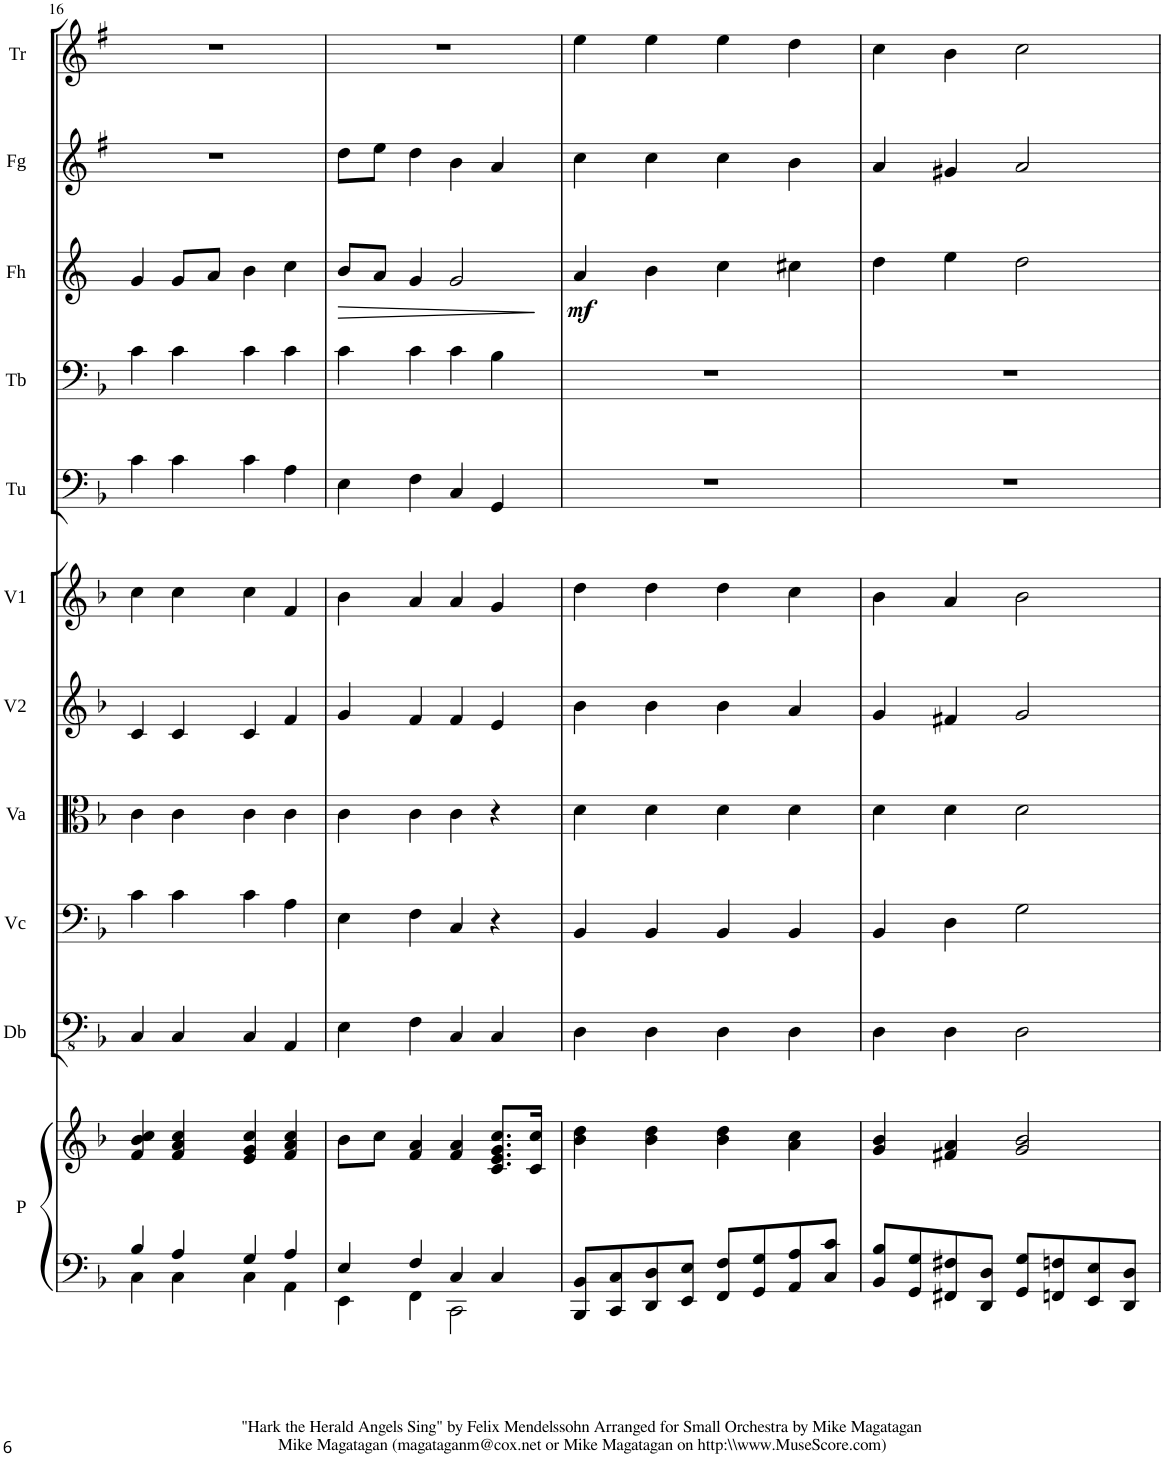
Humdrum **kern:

**kern	**kern	**kern	**kern	**kern	**kern	**kern	**kern	**kern	**kern	**dynam	**kern	**kern
*part11	*part11	*part10	*part9	*part8	*part7	*part6	*part5	*part4	*part3	*part3	*part2	*part1
*staff12	*staff11	*staff10	*staff9	*staff8	*staff7	*staff6	*staff5	*staff4	*staff3	*staff3	*staff2	*staff1
*I"Piano	*	*I"Bass	*I"Cello	*I"Viola	*I"Violin 2	*I"Violin 1	*I"F Tuba	*I"Trombone	*I"French Horn	*	*I"Flugelhorn	*I"Bb Trumpet
*I'P	*	*	*	*I'Va	*I'V2	*I'V1	*I'Tu	*I'Tb	*I'Fh	*	*I'Fg	*I'Tr
!!LO:PB:g=z
*clefF4	*clefG2	*clefFv4	*clefF4	*clefC3	*clefG2	*clefG2	*clefF4	*clefF4	*clefG2	*	*clefG2	*clefG2
*	*	*	*	*	*	*	*	*	*Trd4c7	*	*Trd1c2	*Trd1c2
*k[b-]	*k[b-]	*k[b-]	*k[b-]	*k[b-]	*k[b-]	*k[b-]	*k[b-]	*k[b-]	*k[]	*	*k[f#]	*k[f#]
*M4/4	*M4/4	*M4/4	*M4/4	*M4/4	*M4/4	*M4/4	*M4/4	*M4/4	*M4/4	*	*M4/4	*M4/4
*met(c)	*met(c)	*met(c)	*met(c)	*met(c)	*met(c)	*met(c)	*met(c)	*met(c)	*met(c)	*	*met(c)	*met(c)
=16	=16	=16	=16	=16	=16	=16	=16	=16	=16	=16	=16	=16
*^	*	*	*	*	*	*	*	*	*	*	*	*
4B-/	4C\	4f/ 4b-/ 4cc/	4CC/	4c\	4c\	4c/	4cc\	4c\	4c\	4g/	.	1r	1r
4A/	4C\	4f/ 4a/ 4cc/	4CC/	4c\	4c\	4c/	4cc\	4c\	4c\	8g/L	.	.	.
.	.	.	.	.	.	.	.	.	.	8a/J	.	.	.
4G/	4C\	4e/ 4g/ 4cc/	4CC/	4c\	4c\	4c/	4cc\	4c\	4c\	4b\	.	.	.
4A/	4AA\	4f/ 4a/ 4cc/	4AAA/	4A\	4c\	4f/	4f/	4A\	4c\	4cc\	.	.	.
=17	=17	=17	=17	=17	=17	=17	=17	=17	=17	=17	=17	=17	=17
!	!	!	!	!	!	!	!	!	!	!	!LO:HP:b	!	!
4E/	4EE\	8b-\L	4EE\	4E\	4c\	4g/	4b-\	4E\	4c\	8b/L	>	8dd\L	1r
.	.	8cc\J	.	.	.	.	.	.	.	8a/J	.	8ee\J	.
4F/	4FF\	4f/ 4a/	4FF\	4F\	4c\	4f/	4a/	4F\	4c\	4g/	.	4dd\	.
4C/	2CC\	4f/ 4a/	4CC/	4C/	4c\	4f/	4a/	4C/	4c\	2g/	.	4b\	.
4C/	.	8.c/ 8.e/ 8.g/ 8.cc/L	4CC/	4r	4r	4e/	4g/	4GG/	4B-\	.	.	4a/	.
.	.	16c/ 16cc/Jk	.	.	.	.	.	.	.	.	.	.	.
*v	*v	*	*	*	*	*	*	*	*	*	*	*	*
.	.	.	.	.	.	.	.	.	.	]	.	.
=18	=18	=18	=18	=18	=18	=18	=18	=18	=18	=18	=18	=18
!	!	!	!	!	!	!	!	!	!	!LO:DY:b	!	!
8BBB-/ 8BB-/L	4b-\ 4dd\	4DD\	4BB-/	4d\	4b-\	4dd\	1r	1r	4a/	mf	4cc\	4ee\
8CC/ 8C/	.	.	.	.	.	.	.	.	.	.	.	.
8DD/ 8D/	4b-\ 4dd\	4DD\	4BB-/	4d\	4b-\	4dd\	.	.	4b\	.	4cc\	4ee\
8EE/ 8E/J	.	.	.	.	.	.	.	.	.	.	.	.
8FF/ 8F/L	4b-\ 4dd\	4DD\	4BB-/	4d\	4b-\	4dd\	.	.	4cc\	.	4cc\	4ee\
8GG/ 8G/	.	.	.	.	.	.	.	.	.	.	.	.
8AA/ 8A/	4a\ 4cc\	4DD\	4BB-/	4d\	4a/	4cc\	.	.	4cc#X\	.	4b\	4dd\
8C/ 8c/J	.	.	.	.	.	.	.	.	.	.	.	.
=19	=19	=19	=19	=19	=19	=19	=19	=19	=19	=19	=19	=19
8BB-/ 8B-/L	4g/ 4b-/	4DD\	4BB-/	4d\	4g/	4b-\	1r	1r	4dd\	.	4a/	4cc\
8GG/ 8G/	.	.	.	.	.	.	.	.	.	.	.	.
8FF#X/ 8F#X/	4f#X/ 4a/	4DD\	4D\	4d\	4f#X/	4a/	.	.	4ee\	.	4g#X/	4b\
8DD/ 8D/J	.	.	.	.	.	.	.	.	.	.	.	.
8GG/ 8G/L	2g/ 2b-/	2DD\	2G\	2d\	2g/	2b-\	.	.	2dd\	.	2a/	2cc\
8FFn/ 8Fn/	.	.	.	.	.	.	.	.	.	.	.	.
8EE/ 8E/	.	.	.	.	.	.	.	.	.	.	.	.
8DD/ 8D/J	.	.	.	.	.	.	.	.	.	.	.	.
=	=	=	=	=	=	=	=	=	=	=	=	=
*-	*-	*-	*-	*-	*-	*-	*-	*-	*-	*-	*-	*-
